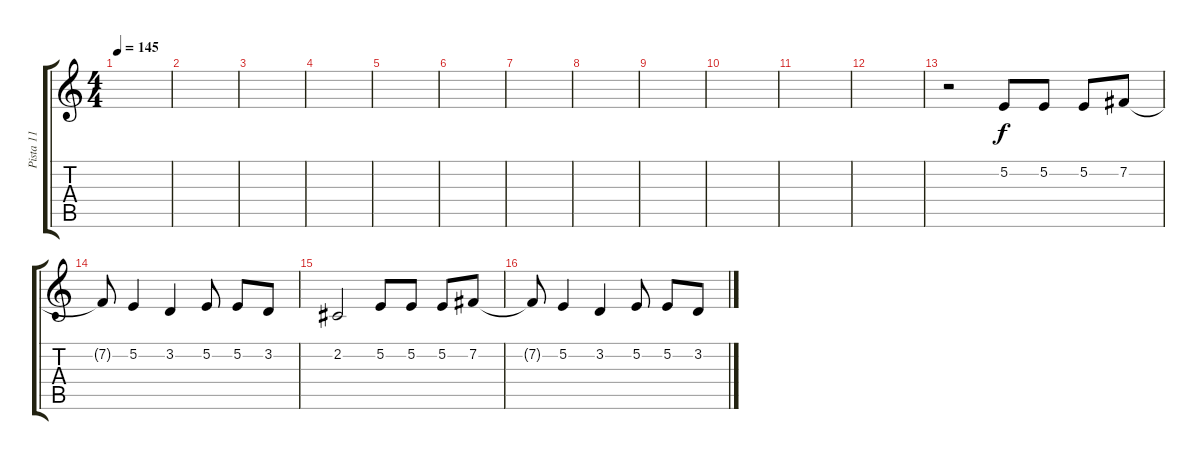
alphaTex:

\track ("Pista 11" "Pista 11") {instrument acousticgrandpiano}
\staff {score tabs}
\tuning (E4 B3 G3 D3 A2 E2) {hide}
\ts (4 4)
\tempo 145
\clef g2
\ks c
|
|
|
|
|
|
|
|
|
|
|
|
r.2 5.2.8 5.2.8 5.2.8 7.2.8 |
7.2{t}.8 5.2.4 3.2.4 5.2.8 5.2.8 3.2.8 |
2.2.2 5.2.8 5.2.8 5.2.8 7.2.8 |
7.2{t}.8 5.2.4 3.2.4 5.2.8 5.2.8 3.2.8
